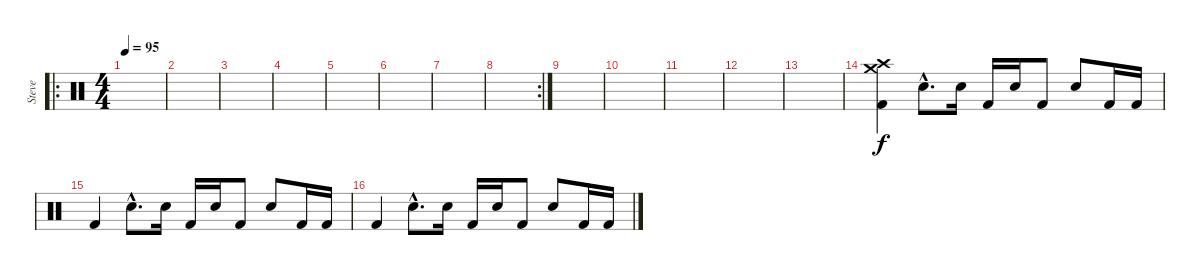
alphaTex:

\track ("Steve" "Steve") {instrument percussion}
\staff {score}
\articulation defaults
\ro
\ts (4 4)
\tempo 95
\clef neutral
\ks c
|
|
|
|
|
|
|
\rc 2
|
|
|
|
|
|
("Crash high (hit)" "Kick (hit) 2" "Crash medium (hit)").4 "Electric Snare (hit)"{hac}.8{d} "Electric Snare (hit)".16 "Kick (hit) 2".16 "Electric Snare (hit)".16 "Kick (hit) 2".8 "Electric Snare (hit)".8 "Kick (hit) 2".16 "Kick (hit) 2".16 |
"Kick (hit) 2".4 "Electric Snare (hit)"{hac}.8{d} "Electric Snare (hit)".16 "Kick (hit) 2".16 "Electric Snare (hit)".16 "Kick (hit) 2".8 "Electric Snare (hit)".8 "Kick (hit) 2".16 "Kick (hit) 2".16 |
"Kick (hit) 2".4 "Electric Snare (hit)"{hac}.8{d} "Electric Snare (hit)".16 "Kick (hit) 2".16 "Electric Snare (hit)".16 "Kick (hit) 2".8 "Electric Snare (hit)".8 "Kick (hit) 2".16 "Kick (hit) 2".16
